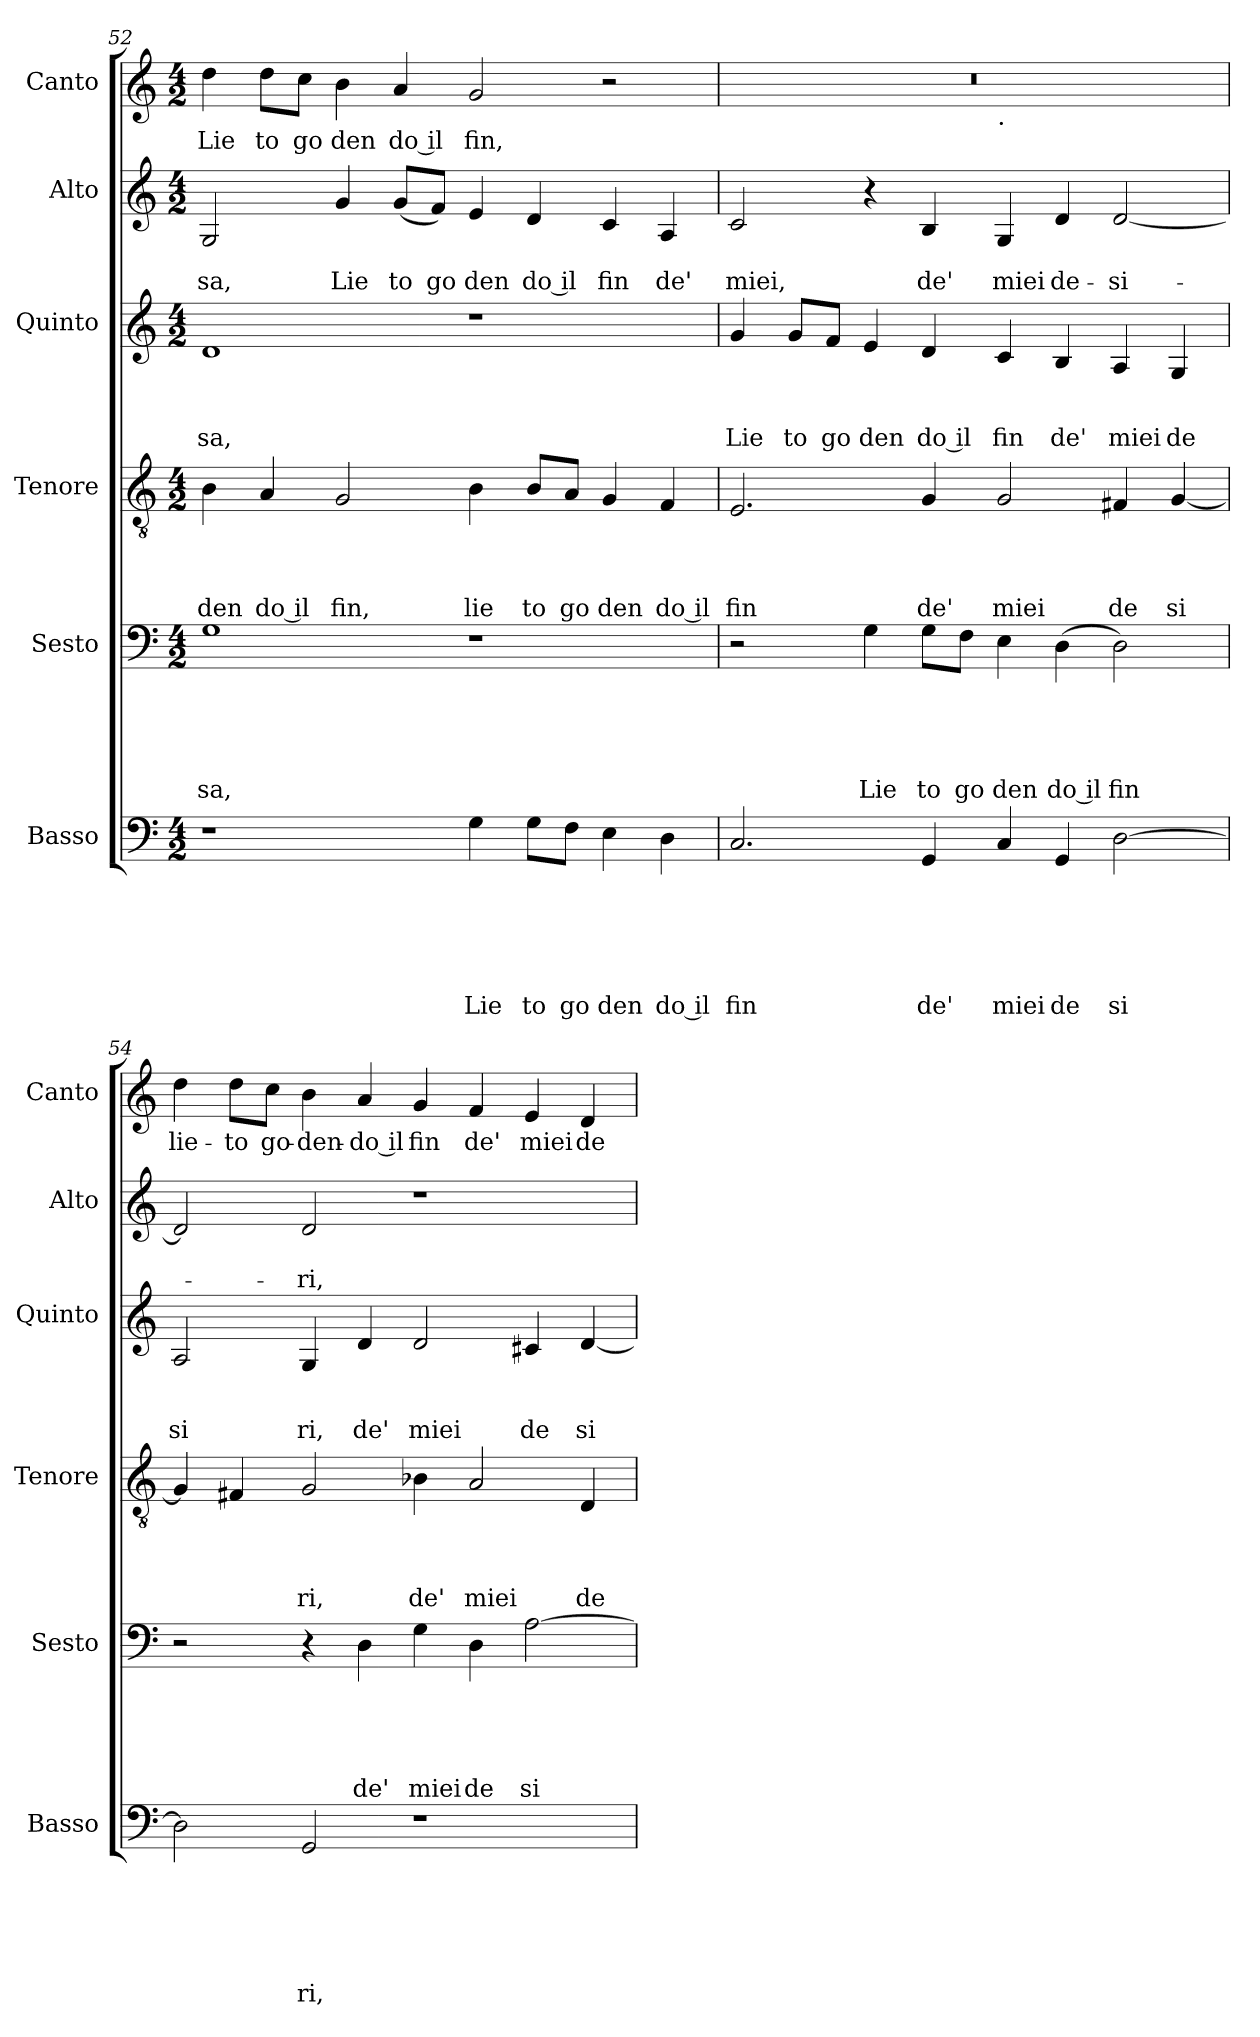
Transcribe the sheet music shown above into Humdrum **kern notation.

**kern	**text	**text	**text	**text	**text	**text	**kern	**text	**text	**text	**text	**text	**kern	**text	**text	**text	**text	**kern	**text	**text	**text	**kern	**text	**text	**kern	**text
*part6	*part6	*part6	*part6	*part6	*part6	*part6	*part5	*part5	*part5	*part5	*part5	*part5	*part4	*part4	*part4	*part4	*part4	*part3	*part3	*part3	*part3	*part2	*part2	*part2	*part1	*part1
*staff6	*staff6	*staff6	*staff6	*staff6	*staff6	*staff6	*staff5	*staff5	*staff5	*staff5	*staff5	*staff5	*staff4	*staff4	*staff4	*staff4	*staff4	*staff3	*staff3	*staff3	*staff3	*staff2	*staff2	*staff2	*staff1	*staff1
*I"Basso	*	*	*	*	*	*	*I"Sesto	*	*	*	*	*	*I"Tenore	*	*	*	*	*I"Quinto	*	*	*	*I"Alto	*	*	*I"Canto	*
*I'Basso	*	*	*	*	*	*	*I'Sesto	*	*	*	*	*	*I'Tenore	*	*	*	*	*I'Quinto	*	*	*	*I'Alto	*	*	*I'Canto	*
*clefF4	*	*	*	*	*	*	*clefF4	*	*	*	*	*	*clefGv2	*	*	*	*	*clefG2	*	*	*	*clefG2	*	*	*clefG2	*
*k[]	*	*	*	*	*	*	*k[]	*	*	*	*	*	*k[]	*	*	*	*	*k[]	*	*	*	*k[]	*	*	*k[]	*
*C:	*	*	*	*	*	*	*C:	*	*	*	*	*	*C:	*	*	*	*	*C:	*	*	*	*C:	*	*	*C:	*
*M4/2	*	*	*	*	*	*	*M4/2	*	*	*	*	*	*M4/2	*	*	*	*	*M4/2	*	*	*	*M4/2	*	*	*M4/2	*
=52	=52	=52	=52	=52	=52	=52	=52	=52	=52	=52	=52	=52	=52	=52	=52	=52	=52	=52	=52	=52	=52	=52	=52	=52	=52	=52
!	!	!	!	!	!	!	!	!	!	!	!	!LO:LY:b	!	!	!	!	!LO:LY:b	!	!	!	!LO:LY:b	!	!	!LO:LY:b	!	!LO:LY:b
1r	.	.	.	.	.	.	1G	.	.	.	.	sa,	4B\	.	.	.	den	1d	.	.	sa,	2G/	.	sa,	4dd\	Lie
!	!	!	!	!	!	!	!	!	!	!	!	!	!	!	!	!	!LO:LY:b:rj	!	!	!	!	!	!	!	!	!LO:LY:b
.	.	.	.	.	.	.	.	.	.	.	.	.	4A/	.	.	.	do il	.	.	.	.	.	.	.	8dd\L	to
!	!	!	!	!	!	!	!	!	!	!	!	!	!	!	!	!	!	!	!	!	!	!	!	!	!	!LO:LY:b
.	.	.	.	.	.	.	.	.	.	.	.	.	.	.	.	.	.	.	.	.	.	.	.	.	8cc\J	go
!	!	!	!	!	!	!	!	!	!	!	!	!	!	!	!	!	!LO:LY:b	!	!	!	!	!	!	!LO:LY:b	!	!LO:LY:b
.	.	.	.	.	.	.	.	.	.	.	.	.	2G/	.	.	.	fin,	.	.	.	.	4g/	.	Lie	4b\	den
!	!	!	!	!	!	!	!	!	!	!	!	!	!	!	!	!	!	!	!	!	!	!	!	!LO:LY:b	!	!LO:LY:b:rj
.	.	.	.	.	.	.	.	.	.	.	.	.	.	.	.	.	.	.	.	.	.	(>8g/L	.	to	4a/	do il
!	!	!	!	!	!	!	!	!	!	!	!	!	!	!	!	!	!	!	!	!	!	!	!	!LO:LY:b	!	!
.	.	.	.	.	.	.	.	.	.	.	.	.	.	.	.	.	.	.	.	.	.	8f/J)	.	go	.	.
!	!	!	!	!	!	!LO:LY:b	!	!	!	!	!	!	!	!	!	!	!LO:LY:b	!	!	!	!	!	!	!LO:LY:b	!	!LO:LY:b
4G\	.	.	.	.	.	Lie	1r	.	.	.	.	.	4B\	.	.	.	lie	1r	.	.	.	4e/	.	den	2g/	fin,
!	!	!	!	!	!	!LO:LY:b	!	!	!	!	!	!	!	!	!	!	!LO:LY:b	!	!	!	!	!	!	!LO:LY:b:rj	!	!
8G\L	.	.	.	.	.	to	.	.	.	.	.	.	8B/L	.	.	.	to	.	.	.	.	4d/	.	do il	.	.
!	!	!	!	!	!	!LO:LY:b	!	!	!	!	!	!	!	!	!	!	!LO:LY:b	!	!	!	!	!	!	!	!	!
8F\J	.	.	.	.	.	go	.	.	.	.	.	.	8A/J	.	.	.	go	.	.	.	.	.	.	.	.	.
!	!	!	!	!	!	!LO:LY:b	!	!	!	!	!	!	!	!	!	!	!LO:LY:b	!	!	!	!	!	!	!LO:LY:b	!	!
4E\	.	.	.	.	.	den	.	.	.	.	.	.	4G/	.	.	.	den	.	.	.	.	4c/	.	fin	2r	.
!	!	!	!	!	!	!LO:LY:b:rj	!	!	!	!	!	!	!	!	!	!	!LO:LY:b:rj	!	!	!	!	!	!	!LO:LY:b	!	!
4D\	.	.	.	.	.	do il	.	.	.	.	.	.	4F/	.	.	.	do il	.	.	.	.	4A/	.	de'	.	.
!!LO:LB:g=z
=53	=53	=53	=53	=53	=53	=53	=53	=53	=53	=53	=53	=53	=53	=53	=53	=53	=53	=53	=53	=53	=53	=53	=53	=53	=53	=53
!	!	!	!	!	!	!LO:LY:b	!	!	!	!	!	!	!	!	!	!	!LO:LY:b	!	!	!	!LO:LY:b	!	!	!LO:LY:b	!	!
*	*	*	*	*	*	*	*	*	*	*	*	*	*	*	*	*	*	*	*	*	*	*	*	*	*^	*
2.C/	.	.	.	.	.	fin	2r	.	.	.	.	.	2.E/	.	.	.	fin	4g/	.	.	Lie	2c/	.	miei,	0r	1ryy	.
!	!	!	!	!	!	!	!	!	!	!	!	!	!	!	!	!	!	!	!	!	!LO:LY:b	!	!	!	!	!	!
.	.	.	.	.	.	.	.	.	.	.	.	.	.	.	.	.	.	8g/L	.	.	to	.	.	.	.	.	.
!	!	!	!	!	!	!	!	!	!	!	!	!	!	!	!	!	!	!	!	!	!LO:LY:b	!	!	!	!	!	!
.	.	.	.	.	.	.	.	.	.	.	.	.	.	.	.	.	.	8f/J	.	.	go	.	.	.	.	.	.
!	!	!	!	!	!	!	!	!	!	!	!	!LO:LY:b	!	!	!	!	!	!	!	!	!LO:LY:b	!	!	!	!	!	!
.	.	.	.	.	.	.	4G\	.	.	.	.	Lie	.	.	.	.	.	4e/	.	.	den	4r	.	.	.	.	.
!	!	!	!	!	!	!LO:LY:b	!	!	!	!	!	!LO:LY:b	!	!	!	!	!LO:LY:b	!	!	!	!LO:LY:b:rj	!	!	!LO:LY:b	!	!	!
4GG/	.	.	.	.	.	de'	8G\L	.	.	.	.	to	4G/	.	.	.	de'	4d/	.	.	do il	4B/	.	de'	.	.	.
!	!	!	!	!	!	!	!	!	!	!	!	!LO:LY:b	!	!	!	!	!	!	!	!	!	!	!	!	!	!	!
.	.	.	.	.	.	.	8F\J	.	.	.	.	go	.	.	.	.	.	.	.	.	.	.	.	.	.	.	.
!	!	!	!	!	!	!	!	!	!	!	!	!	!	!	!	!	!	!	!	!	!	!	!	!	!	!LO:TX:b:t=.	!
!	!	!	!	!	!	!LO:LY:b	!	!	!	!	!	!LO:LY:b	!	!	!	!	!LO:LY:b	!	!	!	!LO:LY:b	!	!	!LO:LY:b	!	!	!
4C/	.	.	.	.	.	miei	4E\	.	.	.	.	den	2G/	.	.	.	miei	4c/	.	.	fin	4G/	.	miei	.	1ryy	.
!	!	!	!	!	!	!LO:LY:b	!	!	!	!	!	!LO:LY:b:rj	!	!	!	!	!	!	!	!	!LO:LY:b	!	!	!LO:LY:b	!	!	!
4GG/	.	.	.	.	.	de	(<4D\	.	.	.	.	do il	.	.	.	.	.	4B/	.	.	de'	4d/	.	de-	.	.	.
!	!	!	!	!	!	!LO:LY:b	!	!	!	!	!	!LO:LY:b	!	!	!	!	!LO:LY:b	!	!	!	!LO:LY:b	!	!	!LO:LY:b	!	!	!
[>2D\	.	.	.	.	.	si	2D\)	.	.	.	.	fin	4F#X/	.	.	.	de	4A/	.	.	miei	[<2d/	.	-si-	.	.	.
!	!	!	!	!	!	!	!	!	!	!	!	!	!	!	!	!	!LO:LY:b	!	!	!	!LO:LY:b	!	!	!	!	!	!
.	.	.	.	.	.	.	.	.	.	.	.	.	[<4G/	.	.	.	si	4G/	.	.	de	.	.	.	.	.	.
=54	=54	=54	=54	=54	=54	=54	=54	=54	=54	=54	=54	=54	=54	=54	=54	=54	=54	=54	=54	=54	=54	=54	=54	=54	=54	=54	=54
!	!	!	!	!	!	!	!	!	!	!	!	!	!	!	!	!	!	!	!	!	!LO:LY:b	!	!	!	!	!	!LO:LY:b
*	*	*	*	*	*	*	*	*	*	*	*	*	*	*	*	*	*	*	*	*	*	*	*	*	*v	*v	*
2D\]	.	.	.	.	.	.	2r	.	.	.	.	.	4G/]	.	.	.	.	2A/	.	.	si	2d/]	.	.	4dd\	lie-
!	!	!	!	!	!	!	!	!	!	!	!	!	!	!	!	!	!	!	!	!	!	!	!	!	!	!LO:LY:b
.	.	.	.	.	.	.	.	.	.	.	.	.	4F#X/	.	.	.	.	.	.	.	.	.	.	.	8dd\L	-to
!	!	!	!	!	!	!	!	!	!	!	!	!	!	!	!	!	!	!	!	!	!	!	!	!	!	!LO:LY:b
.	.	.	.	.	.	.	.	.	.	.	.	.	.	.	.	.	.	.	.	.	.	.	.	.	8cc\J	go-
!	!	!	!	!	!	!LO:LY:b	!	!	!	!	!	!	!	!	!	!	!LO:LY:b	!	!	!	!LO:LY:b	!	!	!LO:LY:b	!	!LO:LY:b
2GG/	.	.	.	.	.	ri,	4r	.	.	.	.	.	2G/	.	.	.	ri,	4G/	.	.	ri,	2d/	.	-ri,	4b\	-den-
!	!	!	!	!	!	!	!	!	!	!	!	!LO:LY:b	!	!	!	!	!	!	!	!	!LO:LY:b	!	!	!	!	!LO:LY:b:rj
.	.	.	.	.	.	.	4D\	.	.	.	.	de'	.	.	.	.	.	4d/	.	.	de'	.	.	.	4a/	-do il
!	!	!	!	!	!	!	!	!	!	!	!	!LO:LY:b	!	!	!	!	!LO:LY:b	!	!	!	!LO:LY:b	!	!	!	!	!LO:LY:b
1r	.	.	.	.	.	.	4G\	.	.	.	.	miei	4B-X\	.	.	.	de'	2d/	.	.	miei	1r	.	.	4g/	fin
!	!	!	!	!	!	!	!	!	!	!	!	!LO:LY:b	!	!	!	!	!LO:LY:b	!	!	!	!	!	!	!	!	!LO:LY:b
.	.	.	.	.	.	.	4D\	.	.	.	.	de	2A/	.	.	.	miei	.	.	.	.	.	.	.	4f/	de'
!	!	!	!	!	!	!	!	!	!	!	!	!LO:LY:b	!	!	!	!	!	!	!	!	!LO:LY:b	!	!	!	!	!LO:LY:b
.	.	.	.	.	.	.	[>2A\	.	.	.	.	si	.	.	.	.	.	4c#X/	.	.	de	.	.	.	4e/	miei
!	!	!	!	!	!	!	!	!	!	!	!	!	!	!	!	!	!LO:LY:b	!	!	!	!LO:LY:b	!	!	!	!	!LO:LY:b
.	.	.	.	.	.	.	.	.	.	.	.	.	4D/	.	.	.	de	[<4d/	.	.	si	.	.	.	4d/	de-
=	=	=	=	=	=	=	=	=	=	=	=	=	=	=	=	=	=	=	=	=	=	=	=	=	=	=
*-	*-	*-	*-	*-	*-	*-	*-	*-	*-	*-	*-	*-	*-	*-	*-	*-	*-	*-	*-	*-	*-	*-	*-	*-	*-	*-
